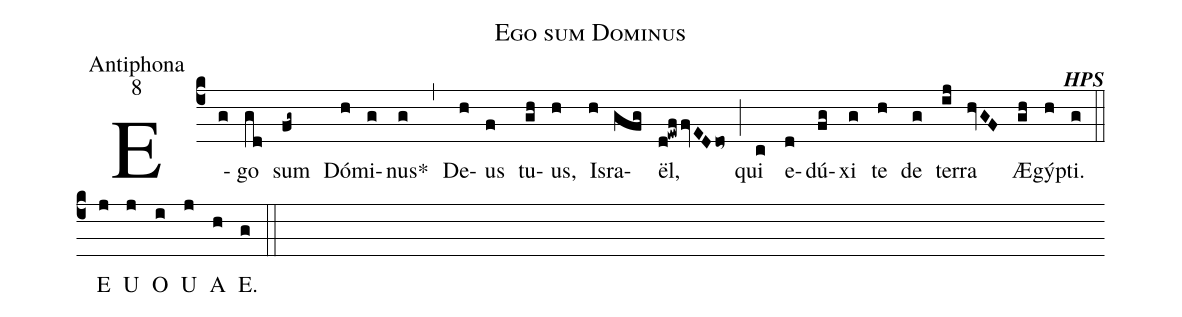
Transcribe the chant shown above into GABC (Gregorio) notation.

name:Ego sum Dominus;
office-part:Antiphona;
mode:8;
commentary:{\bfseries HPS};
%%
(c4) E(g)go(gd) sum(fg~) Dó(h)mi(g)nus<sp>*</sp>(g) (,)
De(h)us(f) tu(gh)us,(h) Is(h)ra(gfg)ël,(d!ewffvEDdo~) (;)
qui(c) e(d)dú(fg)xi(g) te(h) de(g) ter(ij)ra(hvGF) Æ(gh)gýp(h)ti.(g)
(::) <eu> E(j) U(j) O(i) U(j) A(h) E.(g)  </eu> (::)
